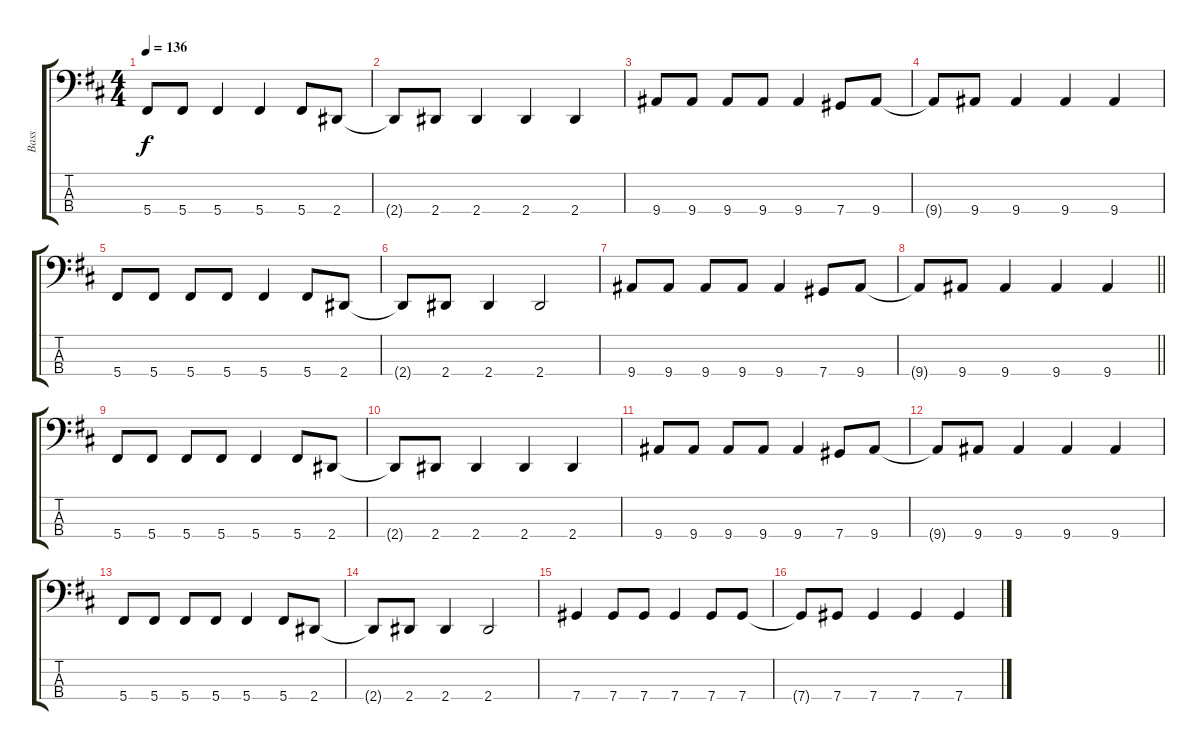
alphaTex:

\track ("Bass" "Bass") {instrument electricbassfinger}
\staff {score tabs}
\tuning (Gb2 Db2 Ab1 Db1) {hide}
\ts (4 4)
\tempo 136
\clef f4
\ks d
5.4.8{dy f} 5.4.8 5.4.4 5.4.4 5.4.8 2.4.8 |
2.4{t}.8 2.4.8 2.4.4 2.4.4 2.4.4 |
9.4.8 9.4.8 9.4.8 9.4.8 9.4.4 7.4.8 9.4.8 |
9.4{t}.8 9.4.8 9.4.4 9.4.4 9.4.4 |
5.4.8 5.4.8 5.4.8 5.4.8 5.4.4 5.4.8 2.4.8 |
2.4{t}.8 2.4.8 2.4.4 2.4.2 |
9.4.8 9.4.8 9.4.8 9.4.8 9.4.4 7.4.8 9.4.8 |
\barLineRight lightlight
9.4{t}.8 9.4.8 9.4.4 9.4.4 9.4.4 |
5.4.8 5.4.8 5.4.8 5.4.8 5.4.4 5.4.8 2.4.8 |
2.4{t}.8 2.4.8 2.4.4 2.4.4 2.4.4 |
9.4.8 9.4.8 9.4.8 9.4.8 9.4.4 7.4.8 9.4.8 |
9.4{t}.8 9.4.8 9.4.4 9.4.4 9.4.4 |
5.4.8 5.4.8 5.4.8 5.4.8 5.4.4 5.4.8 2.4.8 |
2.4{t}.8 2.4.8 2.4.4 2.4.2 |
7.4.4 7.4.8 7.4.8 7.4.4 7.4.8 7.4.8 |
7.4{t}.8 7.4.8 7.4.4 7.4.4 7.4.4
